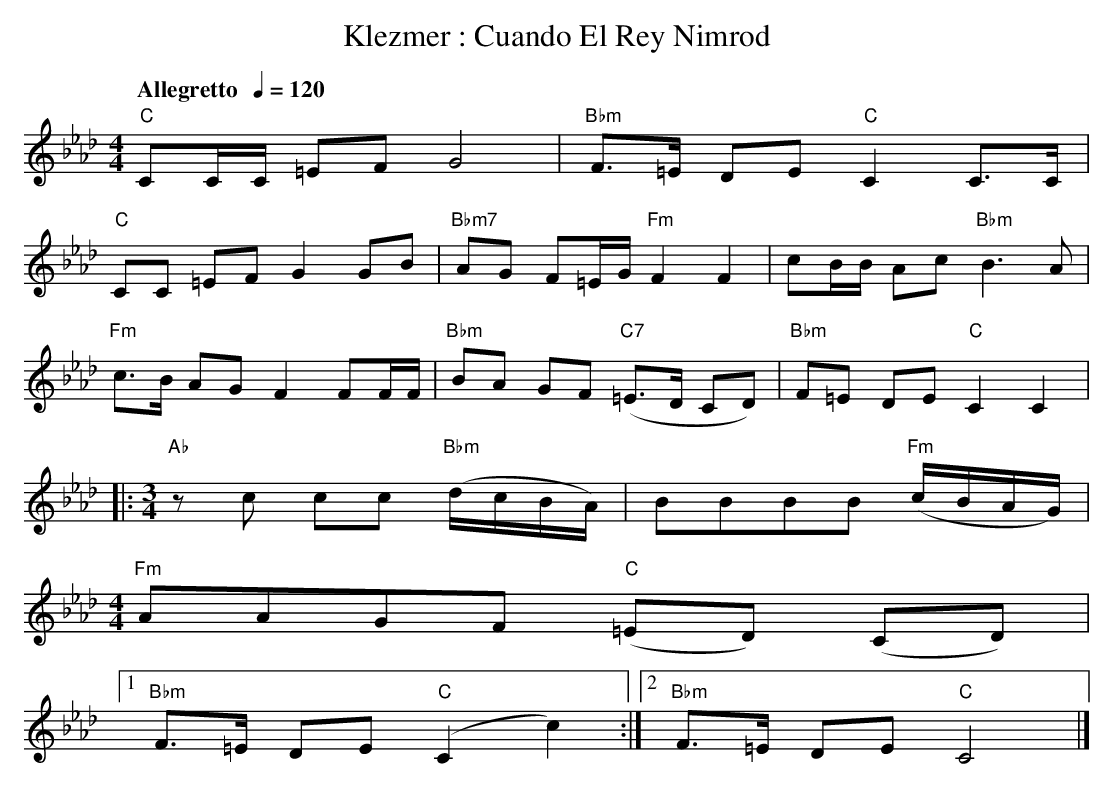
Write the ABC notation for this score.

X:1
T:Klezmer : Cuando El Rey Nimrod
M:4/4
L:1/8
Q:"Allegretto  " 1/4=120
K:Abmaj
"C"CC/2C/2 =EF G4 | "Bbm"F>=E DE "C"C2 C>C |
"C"CC =EF G2 GB | "Bbm7"AG F=E/2G/2 "Fm"F2 F2 | cB/2B/2 Ac "Bbm"B3 A |
"Fm"c>B AG F2 FF/2F/2 | "Bbm"BA GF "C7"(=E>D CD) | "Bbm"F=E DE "C"C2 C2 |:
[M:3/4] "Ab"zc cc "Bbm"(d/c/B/A/) | BBBB "Fm"(c/B/A/G/) |
[M:4/4] "Fm"AAGF "C"(=ED) (CD) |1
"Bbm"F>=E DE "C"(C2 c2) :|2 "Bbm"F>=E DE "C"C4 |]
